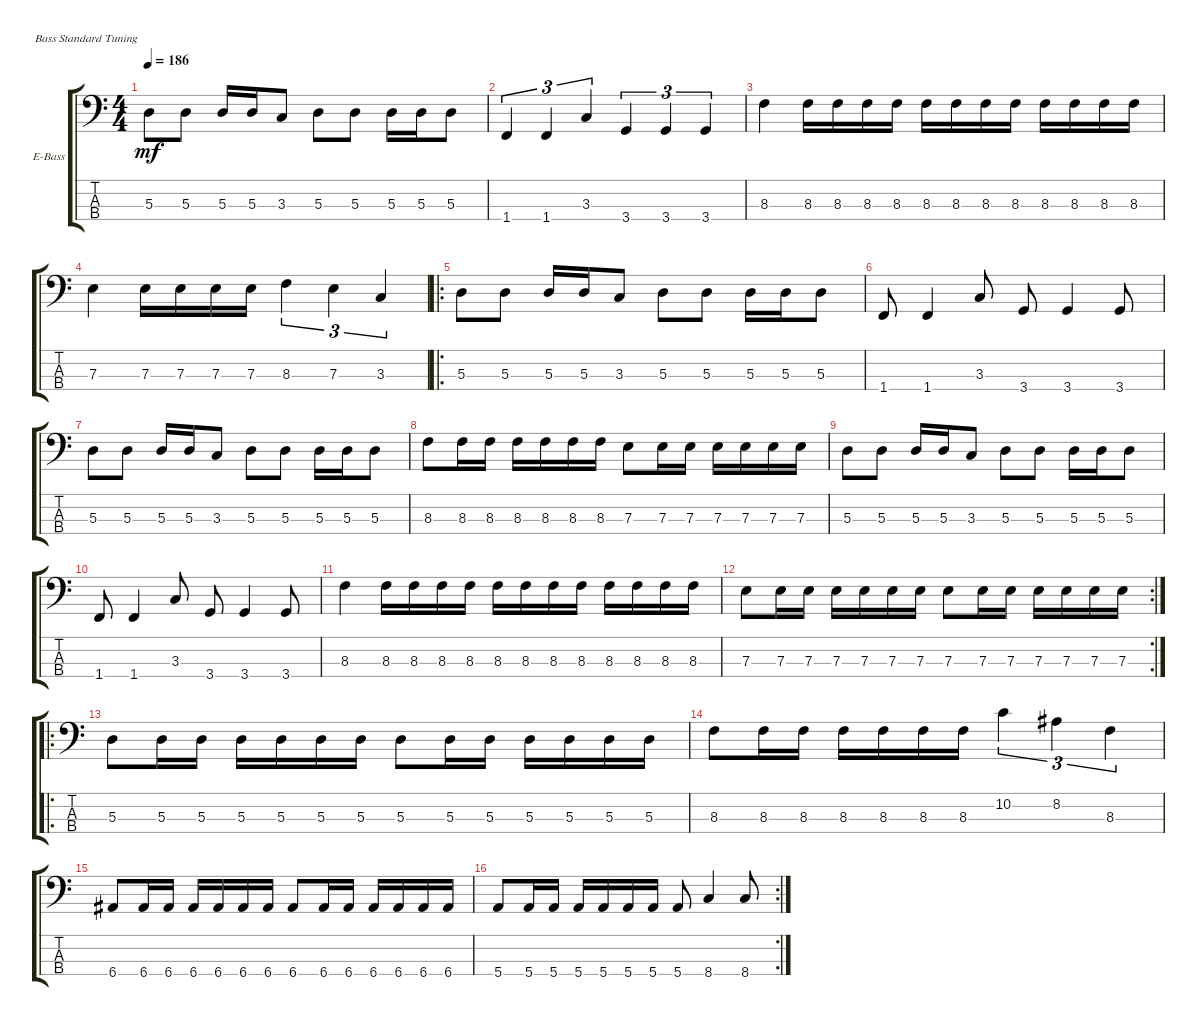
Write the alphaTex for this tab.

\defaultSystemsLayout 4
\bracketExtendMode groupsimilarinstruments
\firstSystemTrackNameOrientation horizontal
\otherSystemsTrackNameOrientation horizontal
\track ("Electric Bass" "E-Bass") {instrument electricbassfinger}
\staff {score tabs}
\tuning (G2 D2 A1 E1)
\ts (4 4)
\tempo 186
\clef f4
\ks c
5.3.8{dy mf} 5.3.8 5.3.16 5.3.16 3.3.8 5.3.8 5.3.8 5.3.16 5.3.16 5.3.8 |
1.4.4{tu (3 2)} 1.4.4{tu (3 2)} 3.3.4{tu (3 2)} 3.4.4{tu (3 2)} 3.4.4{tu (3 2)} 3.4.4{tu (3 2)} |
8.3.4 8.3.16 8.3.16 8.3.16 8.3.16 8.3.16 8.3.16 8.3.16 8.3.16 8.3.16 8.3.16 8.3.16 8.3.16 |
7.3.4 7.3.16 7.3.16 7.3.16 7.3.16 8.3.4{tu (3 2)} 7.3.4{tu (3 2)} 3.3.4{tu (3 2)} |
\ro
5.3.8 5.3.8 5.3.16 5.3.16 3.3.8 5.3.8 5.3.8 5.3.16 5.3.16 5.3.8 |
1.4.8 1.4.4 3.3.8 3.4.8 3.4.4 3.4.8 |
5.3.8 5.3.8 5.3.16 5.3.16 3.3.8 5.3.8 5.3.8 5.3.16 5.3.16 5.3.8 |
8.3.8 8.3.16 8.3.16 8.3.16 8.3.16 8.3.16 8.3.16 7.3.8 7.3.16 7.3.16 7.3.16 7.3.16 7.3.16 7.3.16 |
5.3.8 5.3.8 5.3.16 5.3.16 3.3.8 5.3.8 5.3.8 5.3.16 5.3.16 5.3.8 |
1.4.8 1.4.4 3.3.8 3.4.8 3.4.4 3.4.8 |
8.3.4 8.3.16 8.3.16 8.3.16 8.3.16 8.3.16 8.3.16 8.3.16 8.3.16 8.3.16 8.3.16 8.3.16 8.3.16 |
\rc 2
7.3.8 7.3.16 7.3.16 7.3.16 7.3.16 7.3.16 7.3.16 7.3.8 7.3.16 7.3.16 7.3.16 7.3.16 7.3.16 7.3.16 |
\ro
5.3.8 5.3.16 5.3.16 5.3.16 5.3.16 5.3.16 5.3.16 5.3.8 5.3.16 5.3.16 5.3.16 5.3.16 5.3.16 5.3.16 |
8.3.8 8.3.16 8.3.16 8.3.16 8.3.16 8.3.16 8.3.16 10.2.4{tu (3 2)} 8.2.4{tu (3 2)} 8.3.4{tu (3 2)} |
6.4.8 6.4.16 6.4.16 6.4.16 6.4.16 6.4.16 6.4.16 6.4.8 6.4.16 6.4.16 6.4.16 6.4.16 6.4.16 6.4.16 |
\rc 2
5.4.8 5.4.16 5.4.16 5.4.16 5.4.16 5.4.16 5.4.16 5.4.8 8.4.4 8.4.8
